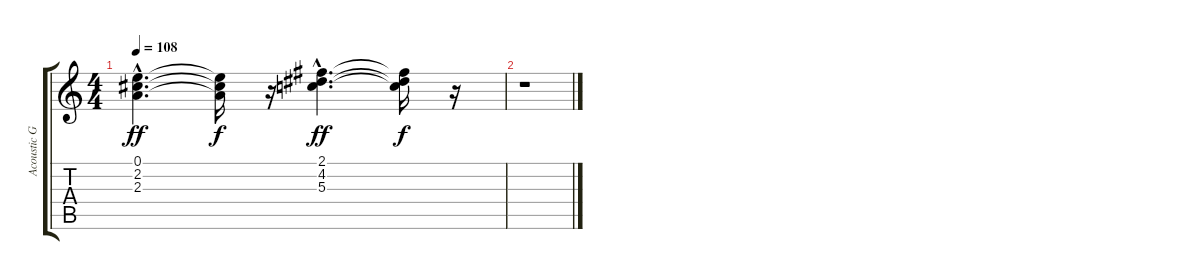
\track ("Acoustic Guitar" "Acoustic G") {instrument acousticguitarnylon}
\staff {score tabs}
\tuning (E4 B3 G3 D3 A2 E2) {hide}
\ts (4 4)
\tempo 108
\clef g2
\ks c
(0.1{hac} 2.2{hac} 2.3{hac}).4{d dy ff} (0.1{t} 2.2{t} 2.3{t}).16{dy f} r.16 (2.1{hac} 4.2{hac} 5.3{hac}).4{d dy ff} (2.1{t} 4.2{t} 5.3{t}).16{dy f} r.16 |
r.1
